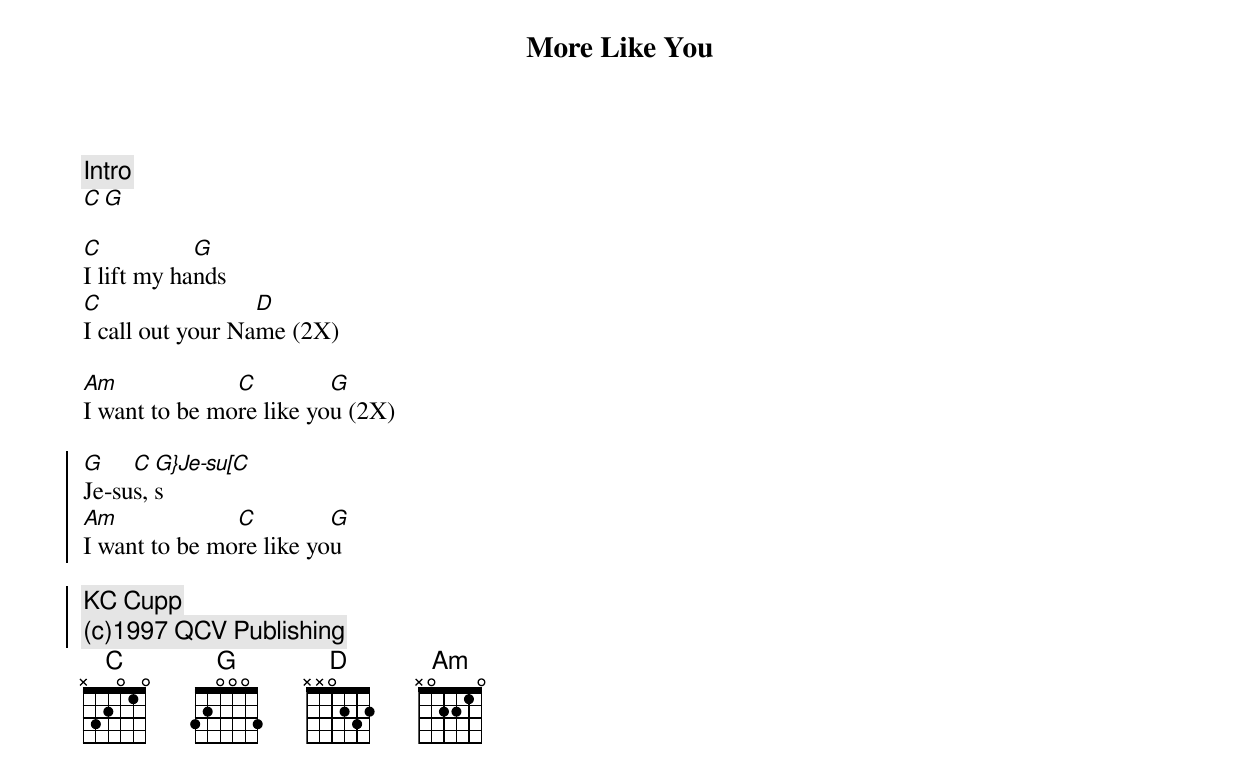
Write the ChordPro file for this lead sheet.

{t:More Like You}
{c:Intro}
[C][G]

[C]I lift my ha[G]nds
[C]I call out your Na[D]me (2X)

[Am]I want to be mo[C]re like yo[G]u (2X)

{soc}
[G]Je-su[C]s, [G}Je-su[C]s
[Am]I want to be mo[C]re like yo[G]u

{c:KC Cupp}
{c:(c)1997 QCV Publishing}
